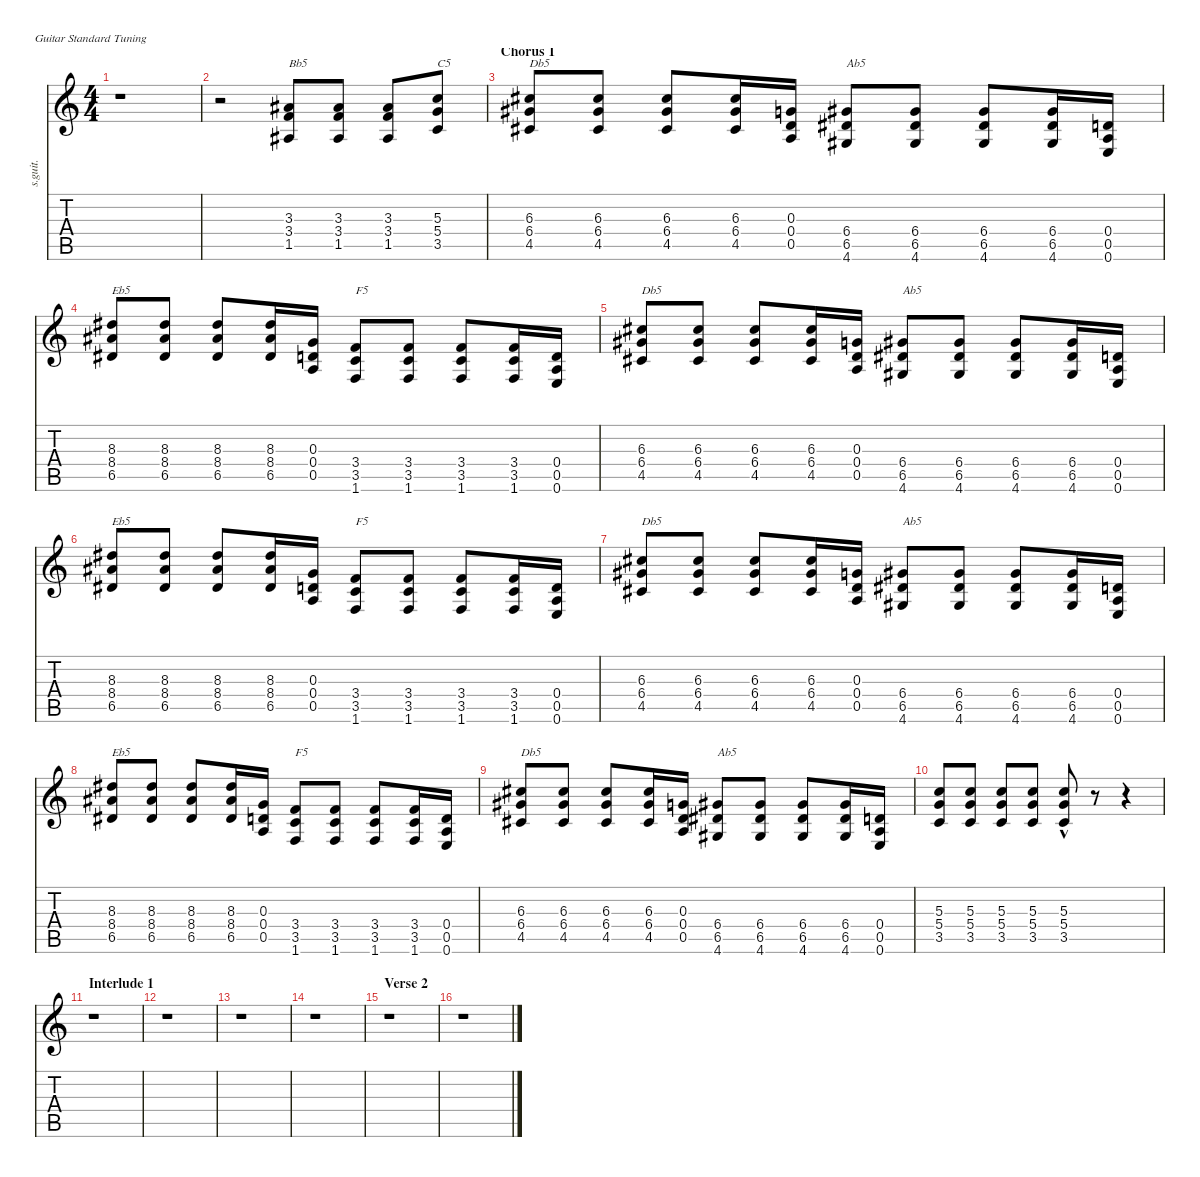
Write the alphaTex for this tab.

\defaultSystemsLayout 4
\hideDynamics
\bracketExtendMode nobrackets
\track ("Billie Joe Amrstrong - Rhythm 2" "s.guit.") {instrument distortionguitar}
\staff {score tabs}
\tuning (E4 B3 G3 D3 A2 E2)
\ts (4 4)
\tempo (84 hide)
\clef g2
\ks c
r.1{dy f} |
r.2 (3.3{acc #} 3.4 1.5{acc #}).8{txt "Bb5" lyrics (0 "") lyrics (1 "") lyrics (2 "") lyrics (3 "") lyrics (4 "")} (3.3{acc #} 3.4 1.5{acc #}).8{lyrics (0 "") lyrics (1 "") lyrics (2 "") lyrics (3 "") lyrics (4 "")} (3.3{acc #} 3.4 1.5{acc #}).8{lyrics (0 "") lyrics (1 "") lyrics (2 "") lyrics (3 "") lyrics (4 "")} (5.3 5.4 3.5).8{txt "C5" lyrics (0 "") lyrics (1 "") lyrics (2 "") lyrics (3 "") lyrics (4 "")} |
\section ("" "Chorus 1")
(6.3{acc #} 6.4{acc #} 4.5{acc #}).8{txt "Db5" lyrics (0 "") lyrics (1 "") lyrics (2 "") lyrics (3 "") lyrics (4 "")} (6.3{acc #} 6.4{acc #} 4.5{acc #}).8{lyrics (0 "") lyrics (1 "") lyrics (2 "") lyrics (3 "") lyrics (4 "")} (6.3{acc #} 6.4{acc #} 4.5{acc #}).8{lyrics (0 "") lyrics (1 "") lyrics (2 "") lyrics (3 "") lyrics (4 "")} (6.3{acc #} 6.4{acc #} 4.5{acc #}).16{lyrics (0 "") lyrics (1 "") lyrics (2 "") lyrics (3 "") lyrics (4 "")} (0.3 0.4 0.5).16{lyrics (0 "") lyrics (1 "") lyrics (2 "") lyrics (3 "") lyrics (4 "")} (6.4{acc #} 6.5{acc #} 4.6{acc #}).8{txt "Ab5" lyrics (0 "") lyrics (1 "") lyrics (2 "") lyrics (3 "") lyrics (4 "")} (6.4{acc #} 6.5{acc #} 4.6{acc #}).8{lyrics (0 "") lyrics (1 "") lyrics (2 "") lyrics (3 "") lyrics (4 "")} (6.4{acc #} 6.5{acc #} 4.6{acc #}).8{lyrics (0 "") lyrics (1 "") lyrics (2 "") lyrics (3 "") lyrics (4 "")} (6.4{acc #} 6.5{acc #} 4.6{acc #}).16{lyrics (0 "") lyrics (1 "") lyrics (2 "") lyrics (3 "") lyrics (4 "")} (0.4 0.5 0.6).16{lyrics (0 "") lyrics (1 "") lyrics (2 "") lyrics (3 "") lyrics (4 "")} |
(8.3{acc #} 8.4{acc #} 6.5{acc #}).8{txt "Eb5" lyrics (0 "") lyrics (1 "") lyrics (2 "") lyrics (3 "") lyrics (4 "")} (8.3{acc #} 8.4{acc #} 6.5{acc #}).8{lyrics (0 "") lyrics (1 "") lyrics (2 "") lyrics (3 "") lyrics (4 "")} (8.3{acc #} 8.4{acc #} 6.5{acc #}).8{lyrics (0 "") lyrics (1 "") lyrics (2 "") lyrics (3 "") lyrics (4 "")} (8.3{acc #} 8.4{acc #} 6.5{acc #}).16{lyrics (0 "") lyrics (1 "") lyrics (2 "") lyrics (3 "") lyrics (4 "")} (0.3 0.4 0.5).16{lyrics (0 "") lyrics (1 "") lyrics (2 "") lyrics (3 "") lyrics (4 "")} (3.4 3.5 1.6).8{txt "F5" lyrics (0 "") lyrics (1 "") lyrics (2 "") lyrics (3 "") lyrics (4 "")} (3.4 3.5 1.6).8{lyrics (0 "") lyrics (1 "") lyrics (2 "") lyrics (3 "") lyrics (4 "")} (3.4 3.5 1.6).8{lyrics (0 "") lyrics (1 "") lyrics (2 "") lyrics (3 "") lyrics (4 "")} (3.4 3.5 1.6).16{lyrics (0 "") lyrics (1 "") lyrics (2 "") lyrics (3 "") lyrics (4 "")} (0.4 0.5 0.6).16{lyrics (0 "") lyrics (1 "") lyrics (2 "") lyrics (3 "") lyrics (4 "")} |
(6.3{acc #} 6.4{acc #} 4.5{acc #}).8{txt "Db5" lyrics (0 "") lyrics (1 "") lyrics (2 "") lyrics (3 "") lyrics (4 "")} (6.3{acc #} 6.4{acc #} 4.5{acc #}).8{lyrics (0 "") lyrics (1 "") lyrics (2 "") lyrics (3 "") lyrics (4 "")} (6.3{acc #} 6.4{acc #} 4.5{acc #}).8{lyrics (0 "") lyrics (1 "") lyrics (2 "") lyrics (3 "") lyrics (4 "")} (6.3{acc #} 6.4{acc #} 4.5{acc #}).16{lyrics (0 "") lyrics (1 "") lyrics (2 "") lyrics (3 "") lyrics (4 "")} (0.3 0.4 0.5).16{lyrics (0 "") lyrics (1 "") lyrics (2 "") lyrics (3 "") lyrics (4 "")} (6.4{acc #} 6.5{acc #} 4.6{acc #}).8{txt "Ab5" lyrics (0 "") lyrics (1 "") lyrics (2 "") lyrics (3 "") lyrics (4 "")} (6.4{acc #} 6.5{acc #} 4.6{acc #}).8{lyrics (0 "") lyrics (1 "") lyrics (2 "") lyrics (3 "") lyrics (4 "")} (6.4{acc #} 6.5{acc #} 4.6{acc #}).8{lyrics (0 "") lyrics (1 "") lyrics (2 "") lyrics (3 "") lyrics (4 "")} (6.4{acc #} 6.5{acc #} 4.6{acc #}).16{lyrics (0 "") lyrics (1 "") lyrics (2 "") lyrics (3 "") lyrics (4 "")} (0.4 0.5 0.6).16{lyrics (0 "") lyrics (1 "") lyrics (2 "") lyrics (3 "") lyrics (4 "")} |
(8.3{acc #} 8.4{acc #} 6.5{acc #}).8{txt "Eb5" lyrics (0 "") lyrics (1 "") lyrics (2 "") lyrics (3 "") lyrics (4 "")} (8.3{acc #} 8.4{acc #} 6.5{acc #}).8{lyrics (0 "") lyrics (1 "") lyrics (2 "") lyrics (3 "") lyrics (4 "")} (8.3{acc #} 8.4{acc #} 6.5{acc #}).8{lyrics (0 "") lyrics (1 "") lyrics (2 "") lyrics (3 "") lyrics (4 "")} (8.3{acc #} 8.4{acc #} 6.5{acc #}).16{lyrics (0 "") lyrics (1 "") lyrics (2 "") lyrics (3 "") lyrics (4 "")} (0.3 0.4 0.5).16{lyrics (0 "") lyrics (1 "") lyrics (2 "") lyrics (3 "") lyrics (4 "")} (3.4 3.5 1.6).8{txt "F5" lyrics (0 "") lyrics (1 "") lyrics (2 "") lyrics (3 "") lyrics (4 "")} (3.4 3.5 1.6).8{lyrics (0 "") lyrics (1 "") lyrics (2 "") lyrics (3 "") lyrics (4 "")} (3.4 3.5 1.6).8{lyrics (0 "") lyrics (1 "") lyrics (2 "") lyrics (3 "") lyrics (4 "")} (3.4 3.5 1.6).16{lyrics (0 "") lyrics (1 "") lyrics (2 "") lyrics (3 "") lyrics (4 "")} (0.4 0.5 0.6).16{lyrics (0 "") lyrics (1 "") lyrics (2 "") lyrics (3 "") lyrics (4 "")} |
(6.3{acc #} 6.4{acc #} 4.5{acc #}).8{txt "Db5" lyrics (0 "") lyrics (1 "") lyrics (2 "") lyrics (3 "") lyrics (4 "")} (6.3{acc #} 6.4{acc #} 4.5{acc #}).8{lyrics (0 "") lyrics (1 "") lyrics (2 "") lyrics (3 "") lyrics (4 "")} (6.3{acc #} 6.4{acc #} 4.5{acc #}).8{lyrics (0 "") lyrics (1 "") lyrics (2 "") lyrics (3 "") lyrics (4 "")} (6.3{acc #} 6.4{acc #} 4.5{acc #}).16{lyrics (0 "") lyrics (1 "") lyrics (2 "") lyrics (3 "") lyrics (4 "")} (0.3 0.4 0.5).16{lyrics (0 "") lyrics (1 "") lyrics (2 "") lyrics (3 "") lyrics (4 "")} (6.4{acc #} 6.5{acc #} 4.6{acc #}).8{txt "Ab5" lyrics (0 "") lyrics (1 "") lyrics (2 "") lyrics (3 "") lyrics (4 "")} (6.4{acc #} 6.5{acc #} 4.6{acc #}).8{lyrics (0 "") lyrics (1 "") lyrics (2 "") lyrics (3 "") lyrics (4 "")} (6.4{acc #} 6.5{acc #} 4.6{acc #}).8{lyrics (0 "") lyrics (1 "") lyrics (2 "") lyrics (3 "") lyrics (4 "")} (6.4{acc #} 6.5{acc #} 4.6{acc #}).16{lyrics (0 "") lyrics (1 "") lyrics (2 "") lyrics (3 "") lyrics (4 "")} (0.4 0.5 0.6).16{lyrics (0 "") lyrics (1 "") lyrics (2 "") lyrics (3 "") lyrics (4 "")} |
(8.3{acc #} 8.4{acc #} 6.5{acc #}).8{txt "Eb5" lyrics (0 "") lyrics (1 "") lyrics (2 "") lyrics (3 "") lyrics (4 "")} (8.3{acc #} 8.4{acc #} 6.5{acc #}).8{lyrics (0 "") lyrics (1 "") lyrics (2 "") lyrics (3 "") lyrics (4 "")} (8.3{acc #} 8.4{acc #} 6.5{acc #}).8{lyrics (0 "") lyrics (1 "") lyrics (2 "") lyrics (3 "") lyrics (4 "")} (8.3{acc #} 8.4{acc #} 6.5{acc #}).16{lyrics (0 "") lyrics (1 "") lyrics (2 "") lyrics (3 "") lyrics (4 "")} (0.3 0.4 0.5).16{lyrics (0 "") lyrics (1 "") lyrics (2 "") lyrics (3 "") lyrics (4 "")} (3.4 3.5 1.6).8{txt "F5" lyrics (0 "") lyrics (1 "") lyrics (2 "") lyrics (3 "") lyrics (4 "")} (3.4 3.5 1.6).8{lyrics (0 "") lyrics (1 "") lyrics (2 "") lyrics (3 "") lyrics (4 "")} (3.4 3.5 1.6).8{lyrics (0 "") lyrics (1 "") lyrics (2 "") lyrics (3 "") lyrics (4 "")} (3.4 3.5 1.6).16{lyrics (0 "") lyrics (1 "") lyrics (2 "") lyrics (3 "") lyrics (4 "")} (0.4 0.5 0.6).16{lyrics (0 "") lyrics (1 "") lyrics (2 "") lyrics (3 "") lyrics (4 "")} |
(6.3{acc #} 6.4{acc #} 4.5{acc #}).8{txt "Db5" lyrics (0 "") lyrics (1 "") lyrics (2 "") lyrics (3 "") lyrics (4 "")} (6.3{acc #} 6.4{acc #} 4.5{acc #}).8{lyrics (0 "") lyrics (1 "") lyrics (2 "") lyrics (3 "") lyrics (4 "")} (6.3{acc #} 6.4{acc #} 4.5{acc #}).8{lyrics (0 "") lyrics (1 "") lyrics (2 "") lyrics (3 "") lyrics (4 "")} (6.3{acc #} 6.4{acc #} 4.5{acc #}).16{lyrics (0 "") lyrics (1 "") lyrics (2 "") lyrics (3 "") lyrics (4 "")} (0.3 0.4 0.5).16{lyrics (0 "") lyrics (1 "") lyrics (2 "") lyrics (3 "") lyrics (4 "")} (6.4{acc #} 6.5{acc #} 4.6{acc #}).8{txt "Ab5" lyrics (0 "") lyrics (1 "") lyrics (2 "") lyrics (3 "") lyrics (4 "")} (6.4{acc #} 6.5{acc #} 4.6{acc #}).8{lyrics (0 "") lyrics (1 "") lyrics (2 "") lyrics (3 "") lyrics (4 "")} (6.4{acc #} 6.5{acc #} 4.6{acc #}).8{lyrics (0 "") lyrics (1 "") lyrics (2 "") lyrics (3 "") lyrics (4 "")} (6.4{acc #} 6.5{acc #} 4.6{acc #}).16{lyrics (0 "") lyrics (1 "") lyrics (2 "") lyrics (3 "") lyrics (4 "")} (0.4 0.5 0.6).16{lyrics (0 "") lyrics (1 "") lyrics (2 "") lyrics (3 "") lyrics (4 "")} |
(5.3 5.4 3.5).8{lyrics (0 "") lyrics (1 "") lyrics (2 "") lyrics (3 "") lyrics (4 "")} (5.3 5.4 3.5).8{lyrics (0 "") lyrics (1 "") lyrics (2 "") lyrics (3 "") lyrics (4 "")} (5.3 5.4 3.5).8{lyrics (0 "") lyrics (1 "") lyrics (2 "") lyrics (3 "") lyrics (4 "")} (5.3 5.4 3.5).8{lyrics (0 "") lyrics (1 "") lyrics (2 "") lyrics (3 "") lyrics (4 "")} (5.3{hac} 5.4{hac} 3.5{hac}).8{lyrics (0 "") lyrics (1 "") lyrics (2 "") lyrics (3 "") lyrics (4 "")} r.8 r.4 |
\section ("" "Interlude 1")
r.1 |
r.1 |
r.1 |
r.1 |
\section ("" "Verse 2")
r.1 |
r.1
